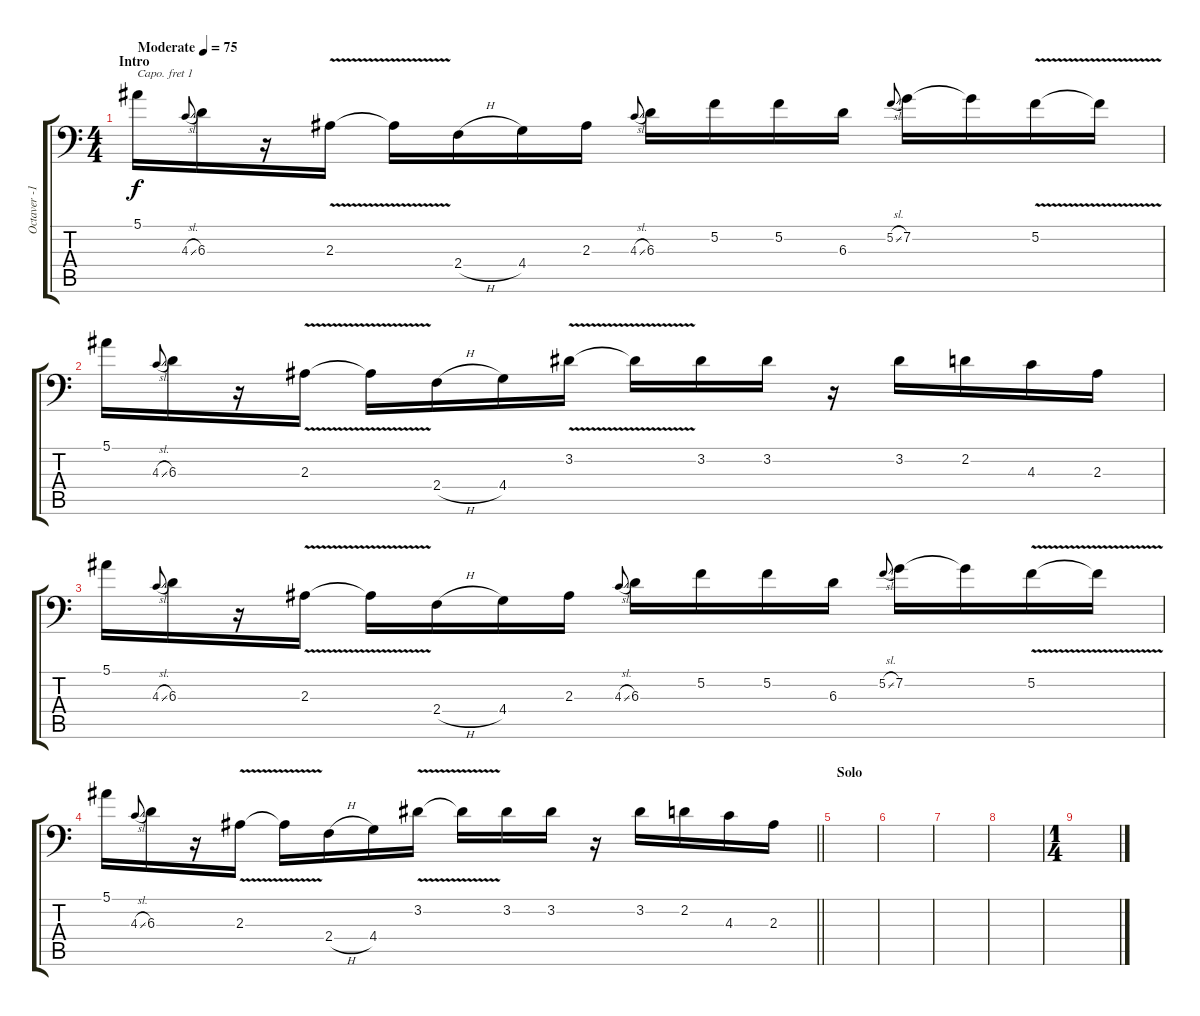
\track ("Octaver -1" "Octaver -1") {instrument overdrivenguitar}
\staff {score tabs}
\capo 1
\tuning (E3 B2 G2 D2 A1 E1) {hide}
\ts (4 4)
\section ("" "Intro")
\tempo (75 "Moderate")
\clef f4
\ks c
5.1.16{dy f instrument overdrivenguitar} 4.3{sl}.8{gr onbeat} 6.3.16 r.16 2.3{v}.16 2.3{t}.16 2.4{h}.16 4.4.16 2.3.16 4.3{sl}.8{gr onbeat} 6.3.16 5.2.16 5.2.16 6.3.16 5.2{sl}.8{gr onbeat} 7.2.16 7.2{t}.16 5.2{v}.16 5.2{t}.16 |
5.1.16 4.3{sl}.8{gr onbeat} 6.3.16 r.16 2.3{v}.16 2.3{t}.16 2.4{h}.16 4.4.16 3.2{v}.16 3.2{t}.16 3.2.16 3.2.16 r.16 3.2.16 2.2.16 4.3.16 2.3.16 |
5.1.16 4.3{sl}.8{gr onbeat} 6.3.16 r.16 2.3{v}.16 2.3{t}.16 2.4{h}.16 4.4.16 2.3.16 4.3{sl}.8{gr onbeat} 6.3.16 5.2.16 5.2.16 6.3.16 5.2{sl}.8{gr onbeat} 7.2.16 7.2{t}.16 5.2{v}.16 5.2{t}.16 |
\barLineRight lightlight
5.1.16 4.3{sl}.8{gr onbeat} 6.3.16 r.16 2.3{v}.16 2.3{t}.16 2.4{h}.16 4.4.16 3.2{v}.16 3.2{t}.16 3.2.16 3.2.16 r.16 3.2.16 2.2.16 4.3.16 2.3.16 |
\section ("" "Solo")
|
|
|
|
\ts (1 4)
